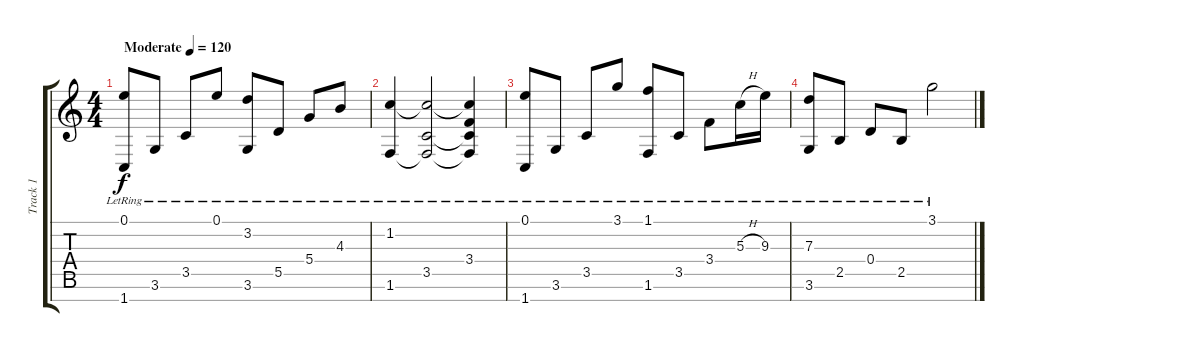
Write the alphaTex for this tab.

\track ("Track 1" "Track 1") {instrument acousticguitarsteel}
\staff {score tabs}
\tuning (E4 B3 G3 D3 A2 E2 B1) {hide}
\ts (4 4)
\tempo (120 "Moderate")
\clef g2
\ks c
(0.1{lr} 1.7{lr}).8{dy f instrument acousticguitarsteel} 3.6{lr}.8 3.5{lr}.8 0.1{lr}.8 (3.2{lr} 3.6{lr}).8 5.5{lr}.8 5.4{lr}.8 4.3{lr}.8 |
(1.2{lr} 1.6{lr}).4 (1.2{t} 3.5{lr} 1.6{t}).2 (1.2{t} 3.4{lr} 3.5{t} 1.6{t}).4 |
(0.1{lr} 1.7{lr}).8 3.6{lr}.8 3.5{lr}.8 3.1{lr}.8 (1.1{lr} 1.6{lr}).8 3.5{lr}.8 3.4{lr}.8 5.3{h lr}.16 9.3{lr}.16 |
(7.3{lr} 3.6{lr}).8 2.5{lr}.8 0.4{lr}.8 2.5{lr}.8 3.1{lr}.2
